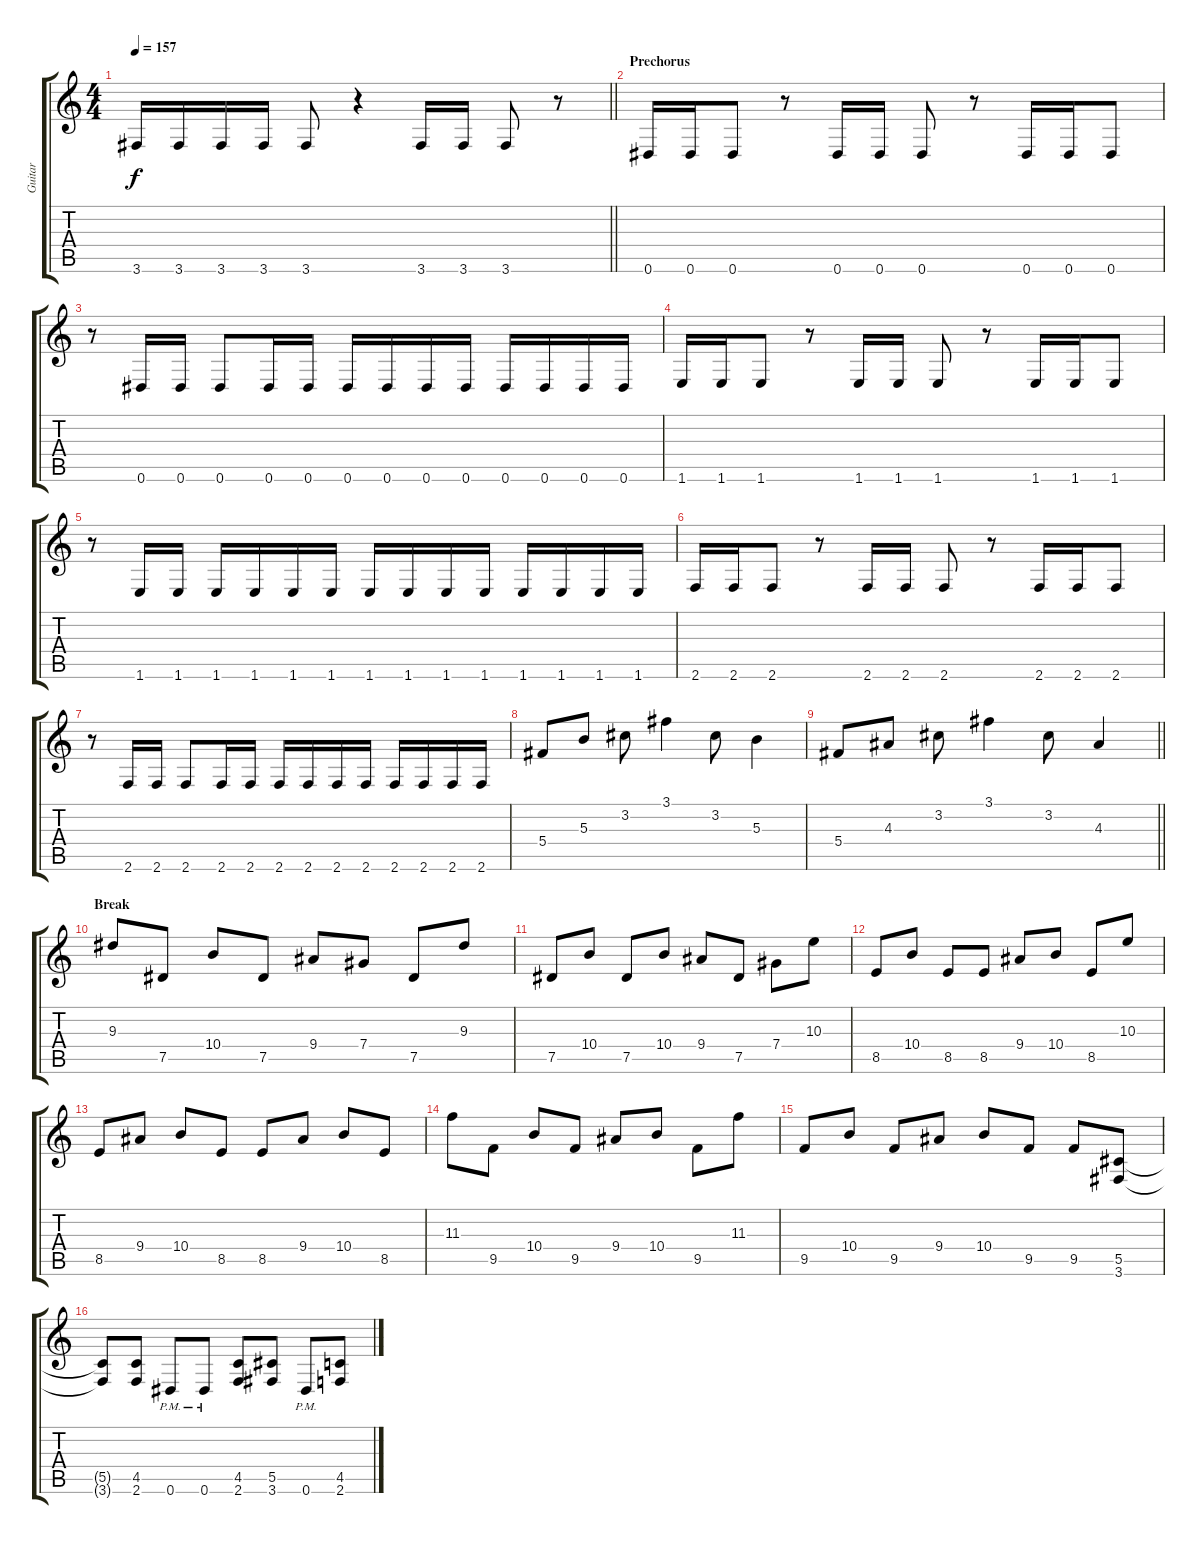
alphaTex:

\track ("Guitar" "Guitar") {instrument distortionguitar}
\staff {score tabs}
\tuning (Eb4 Bb3 Gb3 Db3 Ab2 Eb2) {hide}
\ts (4 4)
\tempo 157
\clef g2
\barLineRight lightlight
\ks c
3.6.16{dy f} 3.6.16 3.6.16 3.6.16 3.6.8 r.4 3.6.16 3.6.16 3.6.8 r.8 |
\section ("" "Prechorus")
0.6.16 0.6.16 0.6.8 r.8 0.6.16 0.6.16 0.6.8 r.8 0.6.16 0.6.16 0.6.8 |
r.8 0.6.16 0.6.16 0.6.8 0.6.16 0.6.16 0.6.16 0.6.16 0.6.16 0.6.16 0.6.16 0.6.16 0.6.16 0.6.16 |
1.6.16 1.6.16 1.6.8 r.8 1.6.16 1.6.16 1.6.8 r.8 1.6.16 1.6.16 1.6.8 |
r.8 1.6.16 1.6.16 1.6.16 1.6.16 1.6.16 1.6.16 1.6.16 1.6.16 1.6.16 1.6.16 1.6.16 1.6.16 1.6.16 1.6.16 |
2.6.16 2.6.16 2.6.8 r.8 2.6.16 2.6.16 2.6.8 r.8 2.6.16 2.6.16 2.6.8 |
r.8 2.6.16 2.6.16 2.6.8 2.6.16 2.6.16 2.6.16 2.6.16 2.6.16 2.6.16 2.6.16 2.6.16 2.6.16 2.6.16 |
5.4.8 5.3.8 3.2.8 3.1.4 3.2.8 5.3.4 |
\barLineRight lightlight
5.4.8 4.3.8 3.2.8 3.1.4 3.2.8 4.3.4 |
\section ("" "Break")
9.3.8 7.5.8 10.4.8 7.5.8 9.4.8 7.4.8 7.5.8 9.3.8 |
7.5.8 10.4.8 7.5.8 10.4.8 9.4.8 7.5.8 7.4.8 10.3.8 |
8.5.8 10.4.8 8.5.8 8.5.8 9.4.8 10.4.8 8.5.8 10.3.8 |
8.5.8 9.4.8 10.4.8 8.5.8 8.5.8 9.4.8 10.4.8 8.5.8 |
11.3.8 9.5.8 10.4.8 9.5.8 9.4.8 10.4.8 9.5.8 11.3.8 |
9.5.8 10.4.8 9.5.8 9.4.8 10.4.8 9.5.8 9.5.8 (5.5 3.6).8 |
(5.5{t} 3.6{t}).8 (4.5 2.6).8 0.6{pm}.8 0.6{pm}.8 (4.5 2.6).8 (5.5 3.6).8 0.6{pm}.8 (4.5 2.6).8
